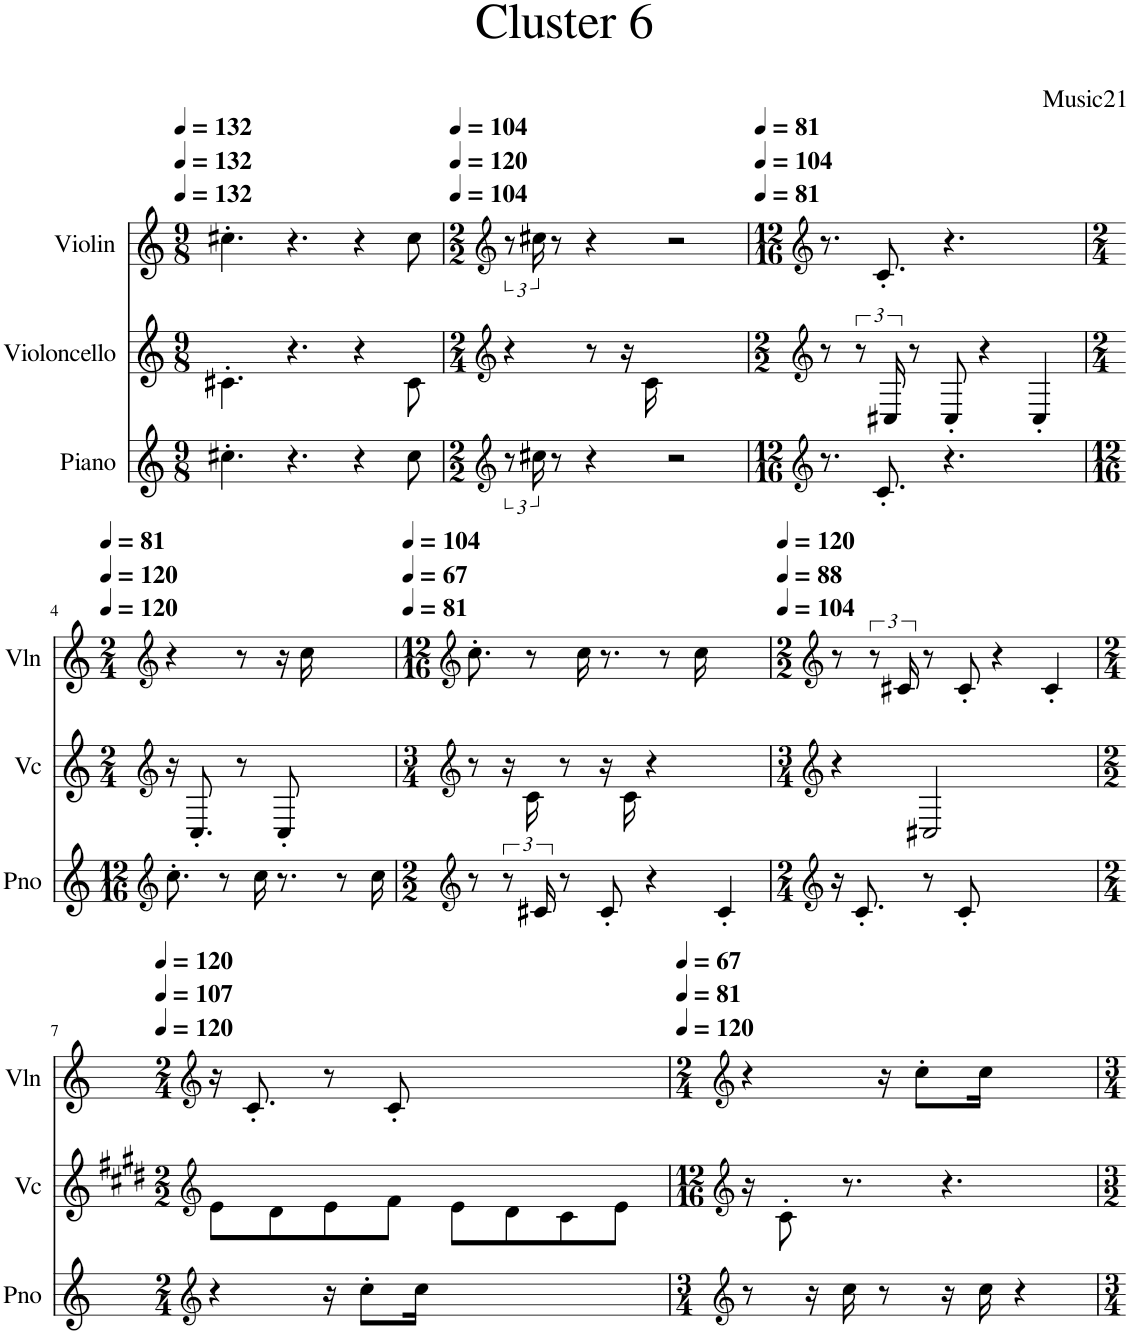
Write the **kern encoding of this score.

**kern	**kern	**kern
*part3	*part2	*part1
*staff3	*staff2	*staff1
*I"Piano	*I"Violoncello	*I"Violin
*I'Pno	*I'Vc	*I'Vln
*clefG2	*clefG2	*clefG2
*k[]	*k[]	*k[]
*M9/8	*M9/8	*M9/8
*MM132	*MM132	*MM132
=1	=1	=1
4.cc#X'\	4.c#X'\	4.cc#X'\
4.r	4.r	4.r
4r	4r	4r
8cc#\	8c#\	8cc#\
=2	=2	=2
*clefG2	*clefG2	*clefG2
*M2/2	*M2/4	*M2/2
*	*	*MM104
12r	4r	12r
24cc#X\	.	24cc#X\
8r	.	8r
4r	8r	4r
.	16r	.
.	16c\	.
2r	2ryy	2r
=3	=3	=3
*clefG2	*clefG2	*clefG2
*M12/16	*M2/2	*M12/16
*	*	*MM81
8.r	8r	8.r
.	12r	.
8.c'/	.	8.c'/
.	24C#X/	.
.	8r	.
4.r	8C#'/	4.r
.	4r	.
4ryy	4C#'/	4ryy
!!LO:LB:g=z
=4	=4	=4
*clefG2	*clefG2	*clefG2
*M12/16	*M2/4	*M2/4
*	*	*MM81
8.cc'\	16r	4r
.	8.C'/	.
8r	.	.
.	8r	8r
16cc\	.	.
8.r	8C'/	16r
.	.	16cc\
.	4ryy	4ryy
8r	.	.
16cc\	.	.
=5	=5	=5
*clefG2	*clefG2	*clefG2
*M2/2	*M3/4	*M12/16
*	*	*MM104
8r	8r	8.cc'\
12r	16r	.
.	16c\	8r
24c#X/	.	.
8r	8r	.
.	.	16cc\
8c#'/	16r	8.r
.	16c\	.
4r	4r	.
.	.	8r
.	.	16cc\
4c#'/	4ryy	4ryy
=6	=6	=6
*clefG2	*clefG2	*clefG2
*M2/4	*M3/4	*M2/2
*	*	*MM120
16r	4r	8r
8.c'/	.	.
.	.	12r
.	.	24c#X/
8r	2C#X/	8r
8c'/	.	8c#'/
2ryy	.	4r
.	4ryy	4c#'/
!!LO:LB:g=z
=7	=7	=7
*clefG2	*clefG2	*clefG2
*	*k[f#c#g#d#]	*
*M2/4	*M2/2	*M2/4
*	*	*MM120
4r	8e\L	16r
.	.	8.c'/
.	8d#\	.
16r	8e\	8r
8cc'\L	.	.
.	8f#\J	8c'/
16cc\Jk	.	.
2ryy	8e\L	2ryy
.	8d#\	.
.	8c#\	.
.	8e\J	.
=8	=8	=8
*clefG2	*clefG2	*clefG2
*	*k[]	*
*M3/4	*M12/16	*M2/4
*	*	*MM67
8r	16r	4r
.	8c'\	.
16r	.	.
16cc\	8.r	.
8r	.	16r
.	.	8cc'\L
16r	4.r	.
16cc\	.	16cc\Jk
4r	.	4ryy
=	=	=
*-	*-	*-
